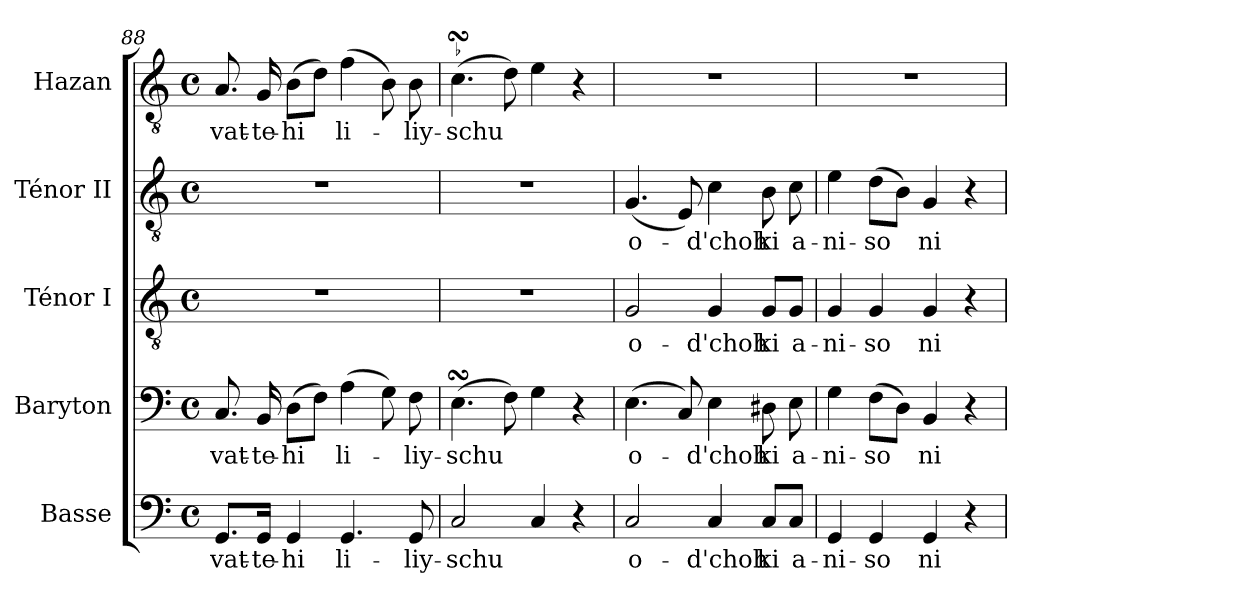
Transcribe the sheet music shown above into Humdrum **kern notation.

**kern	**text	**kern	**text	**kern	**text	**kern	**text	**kern	**text
*part5	*part5	*part4	*part4	*part3	*part3	*part2	*part2	*part1	*part1
*staff5	*staff5	*staff4	*staff4	*staff3	*staff3	*staff2	*staff2	*staff1	*staff1
*I"Basse	*	*I"Baryton	*	*I"Ténor I	*	*I"Ténor II	*	*I"Hazan	*
*I'B.	*	*I'Bar.	*	*I'T. I	*	*I'T. II	*	*I'H.	*
*clefF4	*	*clefF4	*	*clefGv2	*	*clefGv2	*	*clefGv2	*
*	*	*	*	*ITrd7c12	*	*ITrd7c12	*	*ITrd7c12	*
*k[]	*	*k[]	*	*k[]	*	*k[]	*	*k[]	*
*C:	*	*C:	*	*C:	*	*C:	*	*C:	*
*M4/4	*	*M4/4	*	*M4/4	*	*M4/4	*	*M4/4	*
*met(c)	*	*met(c)	*	*met(c)	*	*met(c)	*	*met(c)	*
=88	=88	=88	=88	=88	=88	=88	=88	=88	=88
!	!LO:LY:b:color=#000000	!	!	!	!	!	!	!	!
!	!	!	!LO:LY:b:color=#000000	!	!	!	!	!	!
!	!	!	!	!	!	!	!	!	!LO:LY:b:color=#000000
8.GGi/L	vat-	8.Ci/	vat-	1r	.	1r	.	8.AAi/	vat-
!	!LO:LY:b:color=#000000	!	!	!	!	!	!	!	!
!	!	!	!LO:LY:b:color=#000000	!	!	!	!	!	!
!	!	!	!	!	!	!	!	!	!LO:LY:b:color=#000000
16GGi/Jk	-te-	16BBi/	-te-	.	.	.	.	16GGi/	-te-
!	!LO:LY:b:color=#000000	!	!	!	!	!	!	!	!
!	!	!	!LO:LY:b:color=#000000	!	!	!	!	!	!
!	!	!	!	!	!	!	!	!	!LO:LY:b:color=#000000
4GGi/	-hi	(8Di\L	-hi	.	.	.	.	(8BBi\L	-hi
.	.	8Fi\J)	.	.	.	.	.	8Di\J)	.
!	!LO:LY:b:color=#000000	!	!	!	!	!	!	!	!
!	!	!	!LO:LY:b:color=#000000	!	!	!	!	!	!
!	!	!	!	!	!	!	!	!	!LO:LY:b:color=#000000
4.GGi/	li-	(4Ai\	li-	.	.	.	.	(4Fi\	li-
.	.	8Gi\)	.	.	.	.	.	8BBi\)	.
!	!LO:LY:b:color=#000000	!	!	!	!	!	!	!	!
!	!	!	!LO:LY:b:color=#000000	!	!	!	!	!	!
!	!	!	!	!	!	!	!	!	!LO:LY:b:color=#000000
8GGi/	-liy-	8Fi\	-liy-	.	.	.	.	8BBi\	-liy-
=89	=89	=89	=89	=89	=89	=89	=89	=89	=89
!	!LO:LY:b:color=#000000	!	!	!	!	!	!	!	!
!	!	!	!LO:LY:b:color=#000000	!	!	!	!	!	!
!	!	!	!	!	!	!	!	!	!LO:LY:b:color=#000000
2Ci/	-schu	(4.EsSsSi\	-schu	1r	.	1r	.	(4.CsSSSi\	-schu
.	.	8Fi\)	.	.	.	.	.	8Di\)	.
4Ci/	.	4Gi\	.	.	.	.	.	4Ei\	.
4r	.	4r	.	.	.	.	.	4r	.
!!LO:LB:g=z
=90	=90	=90	=90	=90	=90	=90	=90	=90	=90
!	!LO:LY:b:color=#000000	!	!	!	!	!	!	!	!
!	!	!	!LO:LY:b:color=#000000	!	!	!	!	!	!
!	!	!	!	!	!LO:LY:b:color=#000000	!	!	!	!
!	!	!	!	!	!	!	!LO:LY:b:color=#000000	!	!
2Ci/	o-	(4.Ei\	o-	2GGi/	o-	(4.GGi/	o-	1r	.
.	.	8Ci/)	.	.	.	8EEi/)	.	.	.
!	!LO:LY:b:color=#000000	!	!	!	!	!	!	!	!
!	!	!	!LO:LY:b:color=#000000	!	!	!	!	!	!
!	!	!	!	!	!LO:LY:b:color=#000000	!	!	!	!
!	!	!	!	!	!	!	!LO:LY:b:color=#000000	!	!
4Ci/	-d'choh	4Ei\	-d'choh	4GGi/	-d'choh	4Ci\	-d'choh	.	.
!	!LO:LY:b:color=#000000	!	!	!	!	!	!	!	!
!	!	!	!LO:LY:b:color=#000000	!	!	!	!	!	!
!	!	!	!	!	!LO:LY:b:color=#000000	!	!	!	!
!	!	!	!	!	!	!	!LO:LY:b:color=#000000	!	!
8Ci/L	ki	8D#Xi\	ki	8GGi/L	ki	8BBi\	ki	.	.
!	!LO:LY:b:color=#000000	!	!	!	!	!	!	!	!
!	!	!	!LO:LY:b:color=#000000	!	!	!	!	!	!
!	!	!	!	!	!LO:LY:b:color=#000000	!	!	!	!
!	!	!	!	!	!	!	!LO:LY:b:color=#000000	!	!
8Ci/J	a-	8Ei\	a-	8GGi/J	a-	8Ci\	a-	.	.
=91	=91	=91	=91	=91	=91	=91	=91	=91	=91
!	!LO:LY:b:color=#000000	!	!	!	!	!	!	!	!
!	!	!	!LO:LY:b:color=#000000	!	!	!	!	!	!
!	!	!	!	!	!LO:LY:b:color=#000000	!	!	!	!
!	!	!	!	!	!	!	!LO:LY:b:color=#000000	!	!
4GGi/	-ni-	4Gi\	-ni-	4GGi/	-ni-	4Ei\	-ni-	1r	.
!	!LO:LY:b:color=#000000	!	!	!	!	!	!	!	!
!	!	!	!LO:LY:b:color=#000000	!	!	!	!	!	!
!	!	!	!	!	!LO:LY:b:color=#000000	!	!	!	!
!	!	!	!	!	!	!	!LO:LY:b:color=#000000	!	!
4GGi/	-so	(8Fi\L	-so	4GGi/	-so	(8Di\L	-so	.	.
.	.	8Di\J)	.	.	.	8BBi\J)	.	.	.
!	!LO:LY:b:color=#000000	!	!	!	!	!	!	!	!
!	!	!	!LO:LY:b:color=#000000	!	!	!	!	!	!
!	!	!	!	!	!LO:LY:b:color=#000000	!	!	!	!
!	!	!	!	!	!	!	!LO:LY:b:color=#000000	!	!
4GGi/	ni	4BBi/	ni	4GGi/	ni	4GGi/	ni	.	.
4r	.	4r	.	4r	.	4r	.	.	.
=	=	=	=	=	=	=	=	=	=
*-	*-	*-	*-	*-	*-	*-	*-	*-	*-
